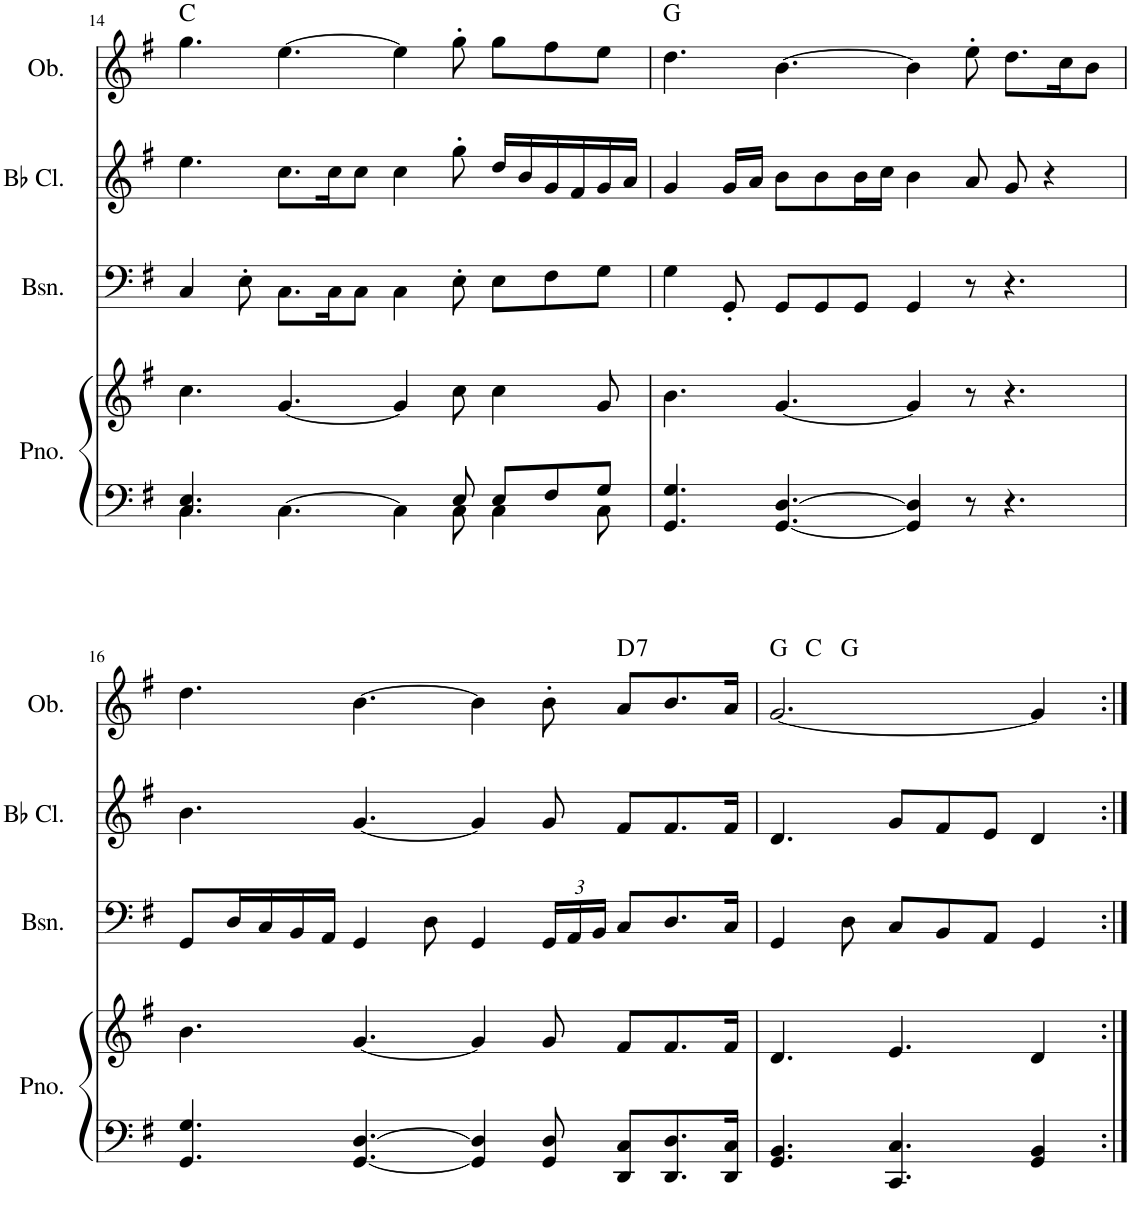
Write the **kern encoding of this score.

**kern	**kern	**kern	**kern	**kern	**harte
*part4	*part4	*part3	*part2	*part1	*part1
*staff5	*staff4	*staff3	*staff2	*staff1	*
*I"Piano	*	*I"Bassoon	*I"Bb Clarinet	*I"Oboe	*
*I'Pno.	*	*I'Bsn.	*I'Bb Cl.	*I'Ob.	*
!!LO:PB:g=z
*clefF4	*clefG2	*clefF4	*clefG2	*clefG2	*
*	*	*	*ITrd1c2	*	*
*k[f#]	*k[f#]	*k[f#]	*k[f#]	*k[f#]	*
*M12/8	*M12/8	*M12/8	*M12/8	*M12/8	*
=14	=14	=14	=14	=14	=14
*^	*	*	*	*	*
4.C/ 4.E/	4.C\	4.cc\	4C/	4.ee\	4.gg\	C:maj
.	.	.	8E'\	.	.	.
[4.C\	8ryy	[4.g/	8.C\L	8.cc\L	[4.ee\	.
*v	*v	*	*	*	*	*
.	.	16C\K	16cc\K	.	.
.	.	8C\J	8cc\J	.	.
4C\]	4g/]	4C\	4cc\	4ee\]	.
*^	*	*	*	*	*
8E/	8C\	8cc\	8E'\	8gg'\	8gg'\	.
8E/L	4C\	4cc\	8E\L	16dd/LL	8gg\L	.
.	.	.	.	16b/	.	.
8F#/	.	.	8F#\	16g/	8ff#\	.
.	.	.	.	16f#/	.	.
8G/J	8C\	8g/	8G\J	16g/	8ee\J	.
.	.	.	.	16a/JJ	.	.
*v	*v	*	*	*	*	*
=15	=15	=15	=15	=15	=15
4.GG/ 4.G/	4.b\	4G\	4g/	4.dd\	G:maj
.	.	8GG'/	16g/LL	.	.
.	.	.	16a/JJ	.	.
[4.GG/ [4.D/	[4.g/	8GG/L	8b\L	[4.b\	.
.	.	8GG/	8b\	.	.
.	.	8GG/J	16b\L	.	.
.	.	.	16cc\JJ	.	.
4GG/] 4D/]	4g/]	4GG/	4b\	4b\]	.
8r	8r	8r	8a/	8ee'\	.
4.r	4.r	4.r	8g/	8.dd\L	.
.	.	.	4r	.	.
.	.	.	.	16cc\K	.
.	.	.	.	8b\J	.
!!LO:LB:g=z
=16	=16	=16	=16	=16	=16
4.GG/ 4.G/	4.b\	8GG/L	4.b\	4.dd\	.
.	.	16D/L	.	.	.
.	.	16C/	.	.	.
.	.	16BB/	.	.	.
.	.	16AA/JJ	.	.	.
[4.GG/ [4.D/	[4.g/	4GG/	[4.g/	[4.b\	.
.	.	8D\	.	.	.
4GG/] 4D/]	4g/]	4GG/	4g/]	4b\]	.
*	*	*Xbrackettup	*	*	*
8GG/ 8D/	8g/	24GG/LL	8g/	8b'\	.
.	.	24AA/	.	.	.
.	.	24BB/JJ	.	.	.
!	!	!	!	!	!LO:H:kt=7
8DD/ 8C/L	8f#/L	8C/L	8f#/L	8a/L	D:7
8.DD/ 8.D/	8.f#/	8.D/	8.f#/	8.b/	.
16DD/ 16C/Jk	16f#/Jk	16C/Jk	16f#/Jk	16a/Jk	.
=17	=17	=17	=17	=17	=17
*	*	*	*	*^	*
*	*	*	*	*	*^	*
4.GG/ 4.BB/	4.d/	4GG/	4.d/	[2.g/	8ryy	4ryy	G:maj
.	.	.	.	.	2..ryy	.	C:maj
.	.	8D\	.	.	.	2.ryy	G:maj
4.CC/ 4.C/	4.e/	8C/L	8g/L	.	.	.	.
.	.	8BB/	8f#/	.	.	.	.
.	.	8AA/J	8e/J	.	.	.	.
4GG/ 4BB/	4d/	4GG/	4d/	4g/]	.	.	.
*	*	*	*	*v	*v	*v	*
=:|!	=:|!	=:|!	=:|!	=:|!	=:|!
*-	*-	*-	*-	*-	*-
